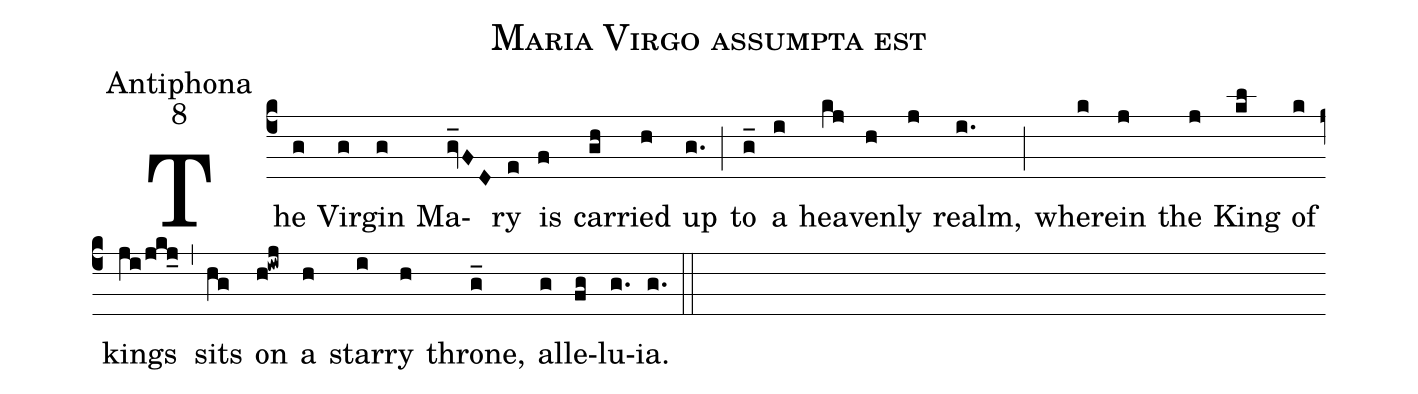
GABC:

name:Maria Virgo assumpta est;
office-part:Antiphona;
mode:8;
%%
%(c4) MA(g)rí(g')a(g) Vir(gv_FD)go(e) as(f)súm(gh)pta(h) est(g.) *(,) ad(g) æ(i)thé(k')re(j)um(jh~) thá(j')la(j)mum,(i.) (;) in(k'_) quo(j) Rex(kl) re(k)gum(ji/jkj'_) (,) stel(h)lá(h')to(g) se(h!iwj_h)det(i) só(g)li(g)o.(g.) (::)

(c4) The(g) Vir(g)gin(g) Ma(gv_FD)ry(e) is(f) car(gh)ried(h) up(g.) (;) to(g_) a(i) hea(kj)ven(h)ly(j) realm,(i.) (;) where(k)in(j) the(j) King(kl) of(k) kings(ji/jkj_) (,) sits(hg) on(h!iwj) a(h) star(i)ry(h) throne,(g_) al(g)le(fg)lu(g.)ia.(g.)  (::)
